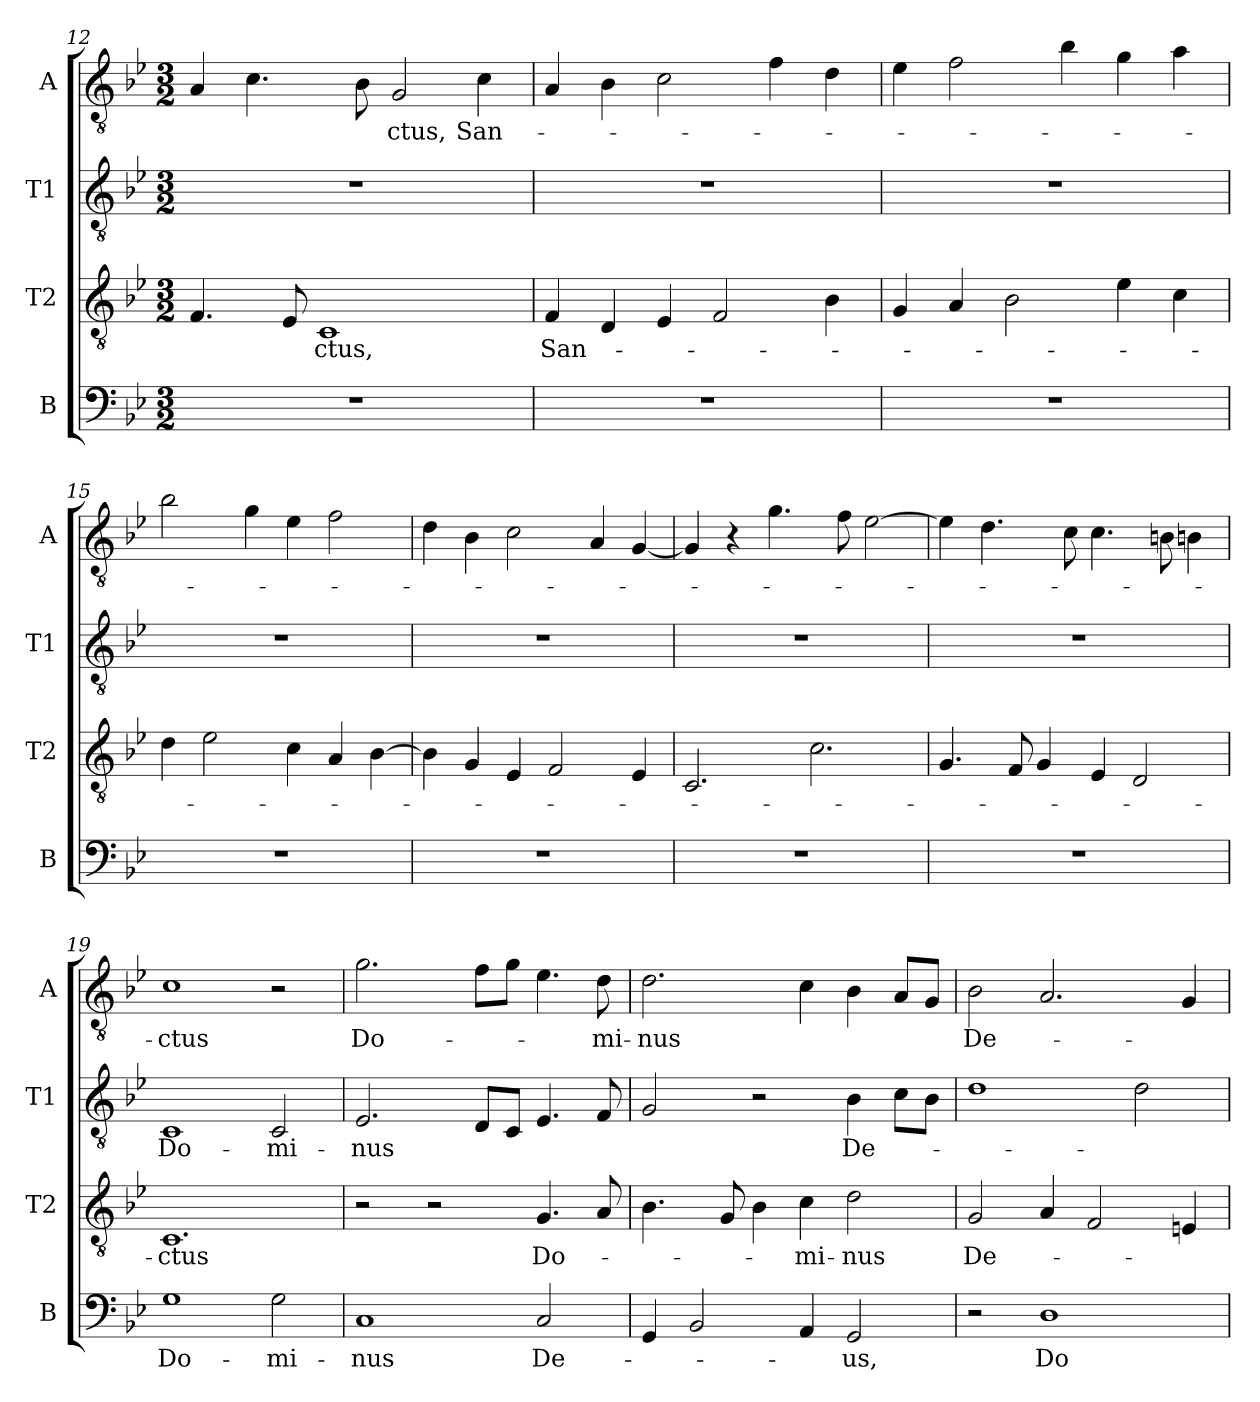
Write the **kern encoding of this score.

**kern	**text	**kern	**text	**kern	**text	**kern	**text
*part4	*part4	*part3	*part3	*part2	*part2	*part1	*part1
*staff4	*staff4	*staff3	*staff3	*staff2	*staff2	*staff1	*staff1
*I"B	*	*I"T2	*	*I"T1	*	*I"A	*
*I'B	*	*I'T2	*	*I'T1	*	*I'A	*
*clefF4	*	*clefGv2	*	*clefGv2	*	*clefGv2	*
*k[b-e-]	*	*k[b-e-]	*	*k[b-e-]	*	*k[b-e-]	*
*M3/2	*	*M3/2	*	*M3/2	*	*M3/2	*
=12	=12	=12	=12	=12	=12	=12	=12
1.r	.	4.F/	.	1.r	.	4A/	.
.	.	.	.	.	.	4.c\	.
.	.	8E-/	.	.	.	.	.
.	.	1C	ctus,	.	.	.	.
.	.	.	.	.	.	8B-\	.
.	.	.	.	.	.	2G/	ctus,
.	.	.	.	.	.	4c\	San-
=13	=13	=13	=13	=13	=13	=13	=13
1.r	.	4F/	San-	1.r	.	4A/	.
.	.	4D/	.	.	.	4B-\	.
.	.	4E-/	.	.	.	2c\	.
.	.	2F/	.	.	.	.	.
.	.	.	.	.	.	4f\	.
.	.	4B-\	.	.	.	4d\	.
=14	=14	=14	=14	=14	=14	=14	=14
1.r	.	4G/	.	1.r	.	4e-\	.
.	.	4A/	.	.	.	2f\	.
.	.	2B-\	.	.	.	.	.
.	.	.	.	.	.	4b-\	.
.	.	4e-\	.	.	.	4g\	.
.	.	4c\	.	.	.	4a\	.
=15	=15	=15	=15	=15	=15	=15	=15
1.r	.	4d\	.	1.r	.	2b-\	.
.	.	2e-\	.	.	.	.	.
.	.	.	.	.	.	4g\	.
.	.	4c\	.	.	.	4e-\	.
.	.	4A/	.	.	.	2f\	.
.	.	[4B-\	.	.	.	.	.
=16	=16	=16	=16	=16	=16	=16	=16
1.r	.	4B-\]	.	1.r	.	4d\	.
.	.	4G/	.	.	.	4B-\	.
.	.	4E-/	.	.	.	2c\	.
.	.	2F/	.	.	.	.	.
.	.	.	.	.	.	4A/	.
.	.	4E-/	.	.	.	[4G/	.
=17	=17	=17	=17	=17	=17	=17	=17
1.r	.	2.C/	.	1.r	.	4G/]	.
.	.	.	.	.	.	4r	.
.	.	.	.	.	.	4.g\	.
.	.	2.c\	.	.	.	.	.
.	.	.	.	.	.	8f\	.
.	.	.	.	.	.	[2e-\	.
=18	=18	=18	=18	=18	=18	=18	=18
1.r	.	4.G/	.	1.r	.	4e-\]	.
.	.	.	.	.	.	4.d\	.
.	.	8F/	.	.	.	.	.
.	.	4G/	.	.	.	.	.
.	.	.	.	.	.	8c\	.
.	.	4E-/	.	.	.	4.c\	.
.	.	2D/	.	.	.	.	.
.	.	.	.	.	.	8Bn\	.
.	.	.	.	.	.	4Bn\	.
=19	=19	=19	=19	=19	=19	=19	=19
1G	Do-	1.C	ctus	1C	Do-	1c	ctus
2G\	-mi-	.	.	2C/	-mi-	2r	.
=20	=20	=20	=20	=20	=20	=20	=20
1C	-nus	2r	.	2.E-/	-nus	2.g\	Do-
.	.	2r	.	.	.	.	.
.	.	.	.	8D/L	.	8f\L	.
.	.	.	.	8C/J	.	8g\J	.
2C/	De-	4.G/	Do-	4.E-/	.	4.e-\	.
.	.	8A/	.	8F/	.	8d\	-mi-
=21	=21	=21	=21	=21	=21	=21	=21
4GG/	.	4.B-\	.	2G/	.	2.d\	-nus
2BB-/	.	.	.	.	.	.	.
.	.	8G/	.	.	.	.	.
.	.	4B-\	.	2r	.	.	.
4AA/	.	4c\	-mi-	.	.	4c\	.
2GG/	-us,	2d\	-nus	4B-\	De-	4B-\	.
.	.	.	.	8c\L	.	8A/L	.
.	.	.	.	8B-\J	.	8G/J	.
=22	=22	=22	=22	=22	=22	=22	=22
2r	.	2G/	De-	1d	.	2B-\	De-
1D	Do-	4A/	.	.	.	2.A/	.
.	.	2F/	.	.	.	.	.
.	.	.	.	2d\	.	.	.
.	.	4En/	.	.	.	4G/	.
=	=	=	=	=	=	=	=
*-	*-	*-	*-	*-	*-	*-	*-
